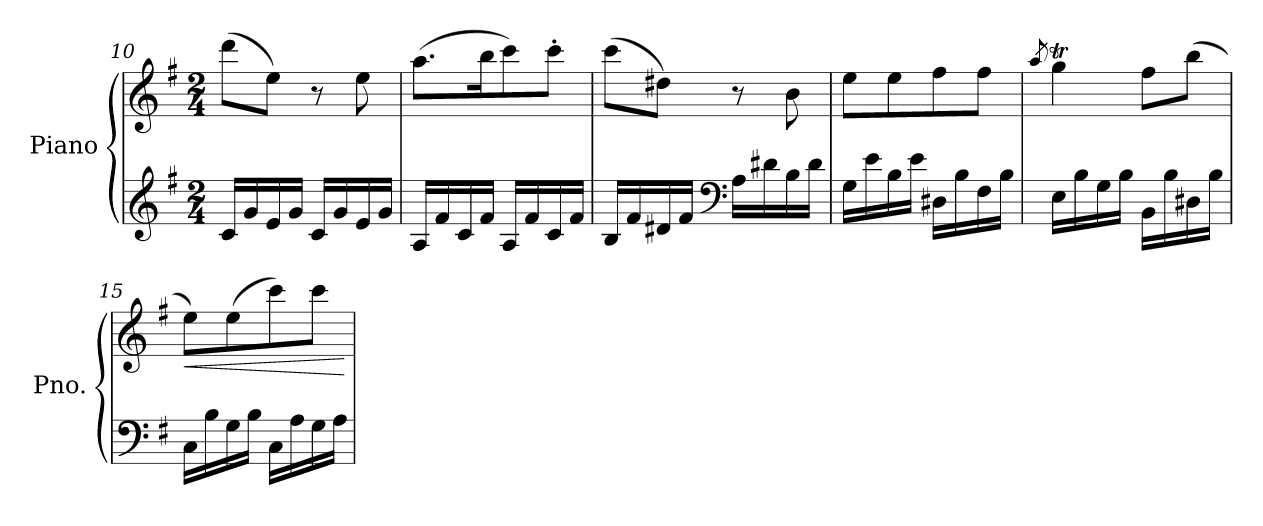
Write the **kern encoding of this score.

**kern	**kern	**dynam
*part1	*part1	*part1
*staff2	*staff1	*staff1/2
*I"Piano	*	*
*I'Pno.	*	*
*clefG2	*clefG2	*
*k[f#]	*k[f#]	*
*M2/4	*M2/4	*
=10	=10	=10
16c/LL	(>8ddd\L	.
16g/	.	.
16e/	8ee\J)	.
16g/JJ	.	.
16c/LL	8r	.
16g/	.	.
16e/	8ee\	.
16g/JJ	.	.
=11	=11	=11
16A/LL	(>8.aa\L	.
16f#/	.	.
16c/	.	.
16f#/JJ	16bb\K	.
16A/LL	8ccc\)	.
16f#/	.	.
16c/	8ccc'\J	.
16f#/JJ	.	.
=12	=12	=12
16B/LL	(>8ccc\L	.
16f#/	.	.
16d#X/	8dd#X\J)	.
16f#/JJ	.	.
*clefF4	*	*
16A\LL	8r	.
16d#X\	.	.
16B\	8b\	.
16d#\JJ	.	.
!!LO:LB:g=z
=13	=13	=13
16G\LL	8ee\L	.
16e\	.	.
16B\	8ee\	.
16e\JJ	.	.
16D#X\LL	8ff#\	.
16B\	.	.
16F#\	8ff#\J	.
16B\JJ	.	.
=14	=14	=14
.	8qaa/	.
16E\LL	4ggT\	.
16B\	.	.
16G\	.	.
16B\JJ	.	.
16BB\LL	8ff#\L	.
16B\	.	.
16D#X\	(>8bb\J	.
16B\JJ	.	.
=15	=15	=15
!	!	!LO:HP:b
16C\LL	8ee\L)	<
16B\	.	.
16G\	(>8ee\	.
16B\JJ	.	.
16C\LL	8ccc\)	.
16A\	.	.
16G\	8ccc\J	.
16A\JJ	.	.
.	.	[
=	=	=
*-	*-	*-
